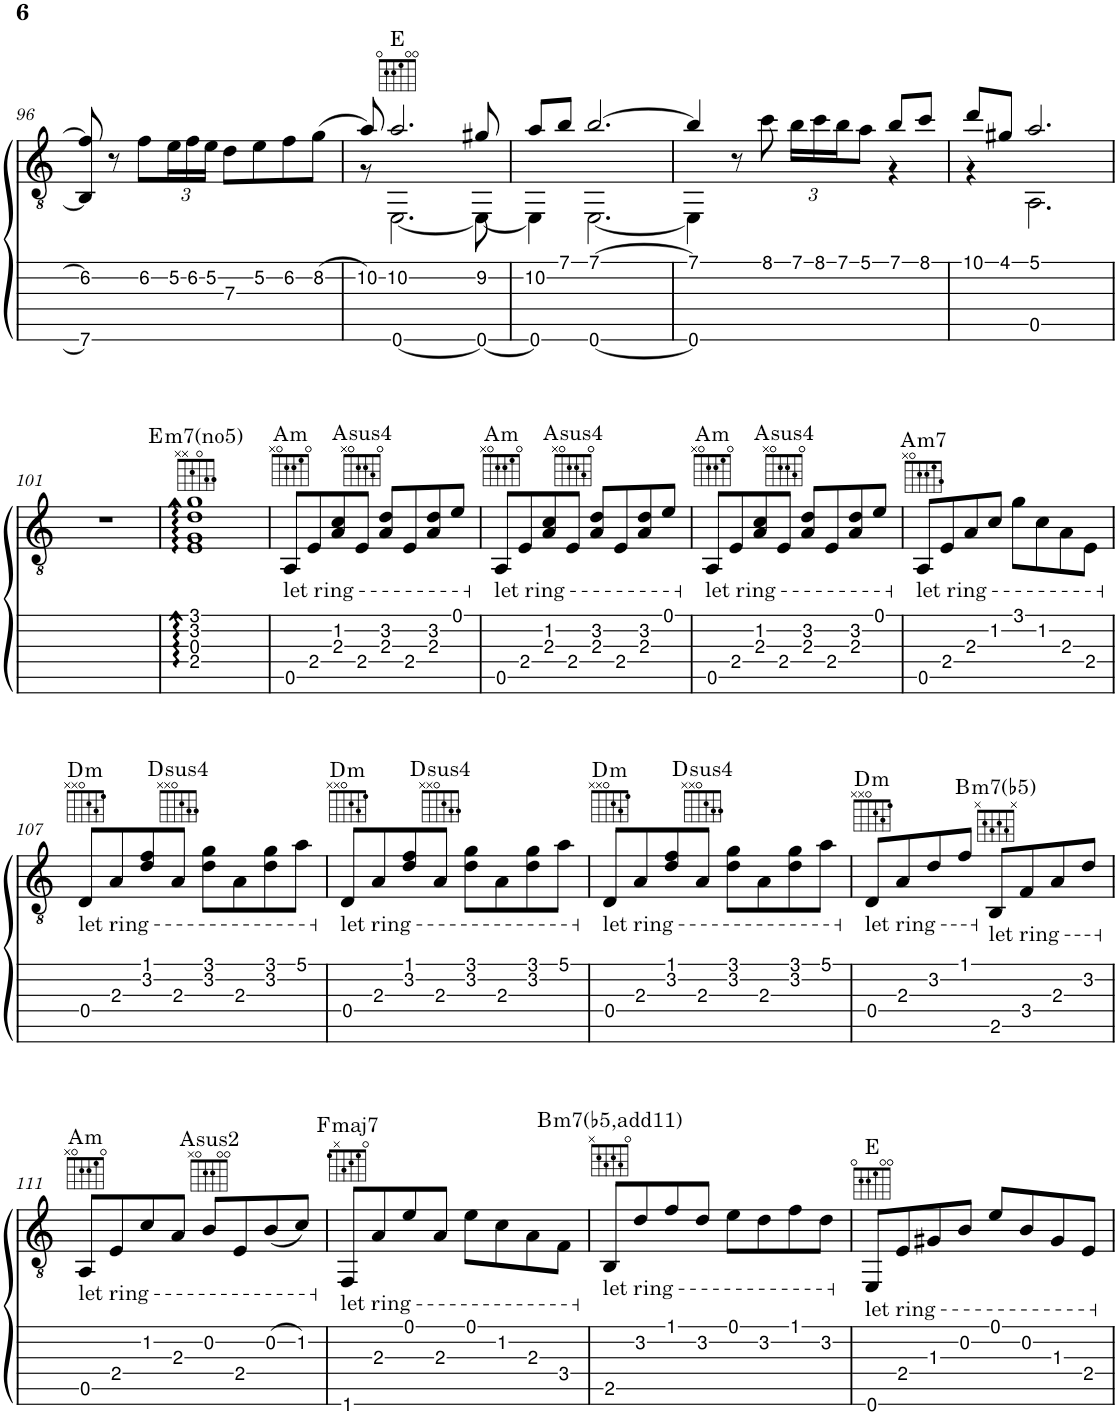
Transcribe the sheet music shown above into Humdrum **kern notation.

**kern	**kern	**harte
*part1	*part1	*part1
*staff2	*staff1	*
*I"Classical Guitar	*	*
*I'Guit.	*	*
!!LO:PB:g=z
*	*clefGv2	*
*k[]	*k[]	*
*M4/4	*M4/4	*
=96	=96	=96
8BB] 8f]	8BB/] 8f/]	.
8r	8r	.
8fL	8f\L	.
*Xbrackettup	*Xbrackettup	*
24eL	24e\L	.
24f	24f\	.
24eJJ	24e\JJ	.
8dL	8d\L	.
8eJ	8e\	.
8fL	8f\	.
8gJ	(8g\J	.
=97	=97	=97
*^	*^	*
8a	8r	8a/)	8r	.
2.a	[2.EE	2.a/	[2.EE\	E:maj
8g#X	8EE_	8g#X/	8EE\_	.
=98	=98	=98	=98	=98
8aL	4EE]	8a/L	4EE\]	.
8bJ	.	8b/J	.	.
[2.b	[2.EE	[2.b/	[2.EE\	.
=99	=99	=99	=99	=99
4b]	4EE]	4b/]	4EE\]	.
8r	2ryy	8r	2ryy	.
8cc	.	8cc\	.	.
24bLL	.	24b\LL	.	.
24cc	.	24cc\	.	.
24bJ	.	24b\J	.	.
8aJ	.	8a\J	.	.
8bL	4r	8b/L	4r	.
8ccJ	.	8cc/J	.	.
=100	=100	=100	=100	=100
8ddL	4r	8dd/L	4r	.
8g#XJ	.	8g#X/J	.	.
2.a	2.AA	2.a/	2.AA\	.
*v	*v	*	*	*
*	*v	*v	*
!!LO:LB:g=z
=101	=101	=101
1r	1r	.
=102	=102	=102
!	!	!LO:H:kt=m7
1E 1G 1d 1g	1E 1G 1d 1g	E:min7(*5)
=103	=103	=103
!	!LO:TX:b:t=let ring	!LO:H:kt=m
8AAL	8AA/L	A:min
8EJ	8E/	.
8A\ 8c\L	8A/ 8c/	.
!	!	!LO:H:kt=4
8EJ	8E/J	A:sus4
8A\ 8d\L	8A/ 8d/L	.
8EJ	8E/	.
8A\ 8d\L	8A/ 8d/	.
8eJ	8e/J	.
=104	=104	=104
!	!LO:TX:b:t=let ring	!LO:H:kt=m
8AAL	8AA/L	A:min
8EJ	8E/	.
8A\ 8c\L	8A/ 8c/	.
!	!	!LO:H:kt=4
8EJ	8E/J	A:sus4
8A\ 8d\L	8A/ 8d/L	.
8EJ	8E/	.
8A\ 8d\L	8A/ 8d/	.
8eJ	8e/J	.
=105	=105	=105
!	!LO:TX:b:t=let ring	!LO:H:kt=m
8AAL	8AA/L	A:min
8EJ	8E/	.
8A\ 8c\L	8A/ 8c/	.
!	!	!LO:H:kt=4
8EJ	8E/J	A:sus4
8A\ 8d\L	8A/ 8d/L	.
8EJ	8E/	.
8A\ 8d\L	8A/ 8d/	.
8eJ	8e/J	.
=106	=106	=106
!	!LO:TX:b:t=let ring	!LO:H:kt=m7
8AAL	8AA/L	A:min7
8EJ	8E/	.
8AL	8A/	.
8cJ	8c/J	.
8gL	8g\L	.
8cJ	8c\	.
8AL	8A\	.
8EJ	8E\J	.
!!LO:LB:g=z
=107	=107	=107
!	!LO:TX:b:t=let ring	!LO:H:kt=m
8DL	8D/L	D:min
8AJ	8A/	.
8d\ 8f\L	8d/ 8f/	.
!	!	!LO:H:kt=4
8AJ	8A/J	D:sus4
8d\ 8g\L	8d\ 8g\L	.
8AJ	8A\	.
8d\ 8g\L	8d\ 8g\	.
8aJ	8a\J	.
=108	=108	=108
!	!LO:TX:b:t=let ring	!LO:H:kt=m
8DL	8D/L	D:min
8AJ	8A/	.
8d\ 8f\L	8d/ 8f/	.
!	!	!LO:H:kt=4
8AJ	8A/J	D:sus4
8d\ 8g\L	8d\ 8g\L	.
8AJ	8A\	.
8d\ 8g\L	8d\ 8g\	.
8aJ	8a\J	.
=109	=109	=109
!	!LO:TX:b:t=let ring	!LO:H:kt=m
8DL	8D/L	D:min
8AJ	8A/	.
8d\ 8f\L	8d/ 8f/	.
!	!	!LO:H:kt=4
8AJ	8A/J	D:sus4
8d\ 8g\L	8d\ 8g\L	.
8AJ	8A\	.
8d\ 8g\L	8d\ 8g\	.
8aJ	8a\J	.
=110	=110	=110
!	!LO:TX:b:t=let ring	!LO:H:kt=m
8DL	8D/L	D:min
8AJ	8A/	.
8dL	8d/	.
8fJ	8f/J	.
!	!LO:TX:b:t=let ring	!LO:H:kt=m7(b5)
8BBL	8BB/L	B:hdim7
8FJ	8F/	.
8AL	8A/	.
8dJ	8d/J	.
!!LO:LB:g=z
=111	=111	=111
!	!LO:TX:b:t=let ring	!LO:H:kt=m
8AAL	8AA/L	A:min
8EJ	8E/	.
8cL	8c/	.
8AJ	8A/J	.
!	!	!LO:H:kt=2
8BL	8B/L	A:(1,2,5)
8EJ	8E/	.
8BL	(8B/	.
8cJ	8c/J)	.
=112	=112	=112
!	!LO:TX:b:t=let ring	!LO:H:kt=maj7
8FFL	8FF/L	F:maj7
8AJ	8A/	.
8eL	8e/	.
8AJ	8A/J	.
8eL	8e\L	.
8cJ	8c\	.
8AL	8A\	.
8FJ	8F\J	.
=113	=113	=113
!	!LO:TX:b:t=let ring	!LO:H:kt=m7
8BBL	8BB/L	B:(b3,b5,b7,11)
8dJ	8d/	.
8fL	8f/	.
8dJ	8d/J	.
8eL	8e\L	.
8dJ	8d\	.
8fL	8f\	.
8dJ	8d\J	.
=114	=114	=114
!	!LO:TX:b:t=let ring	!
8EEL	8EE/L	E:maj
8EJ	8E/	.
8G#XL	8G#X/	.
8BJ	8B/J	.
8eL	8e/L	.
8BJ	8B/	.
8G#L	8G#/	.
8EJ	8E/J	.
=	=	=
*-	*-	*-
